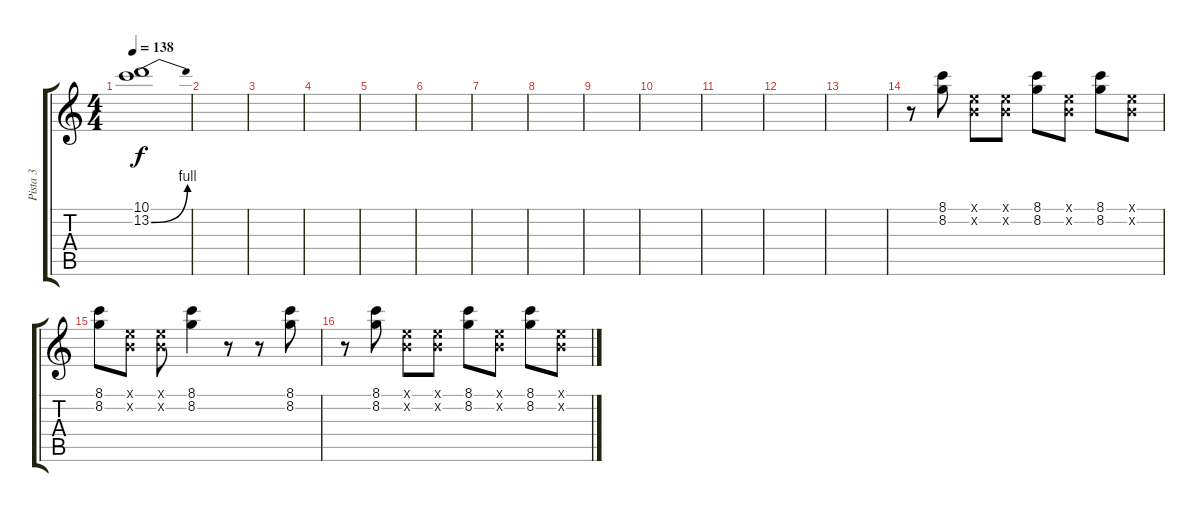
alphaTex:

\track ("Pista 3" "Pista 3") {instrument distortionguitar}
\staff {score tabs}
\tuning (E4 B3 G3 D3 A2 E2) {hide}
\ts (4 4)
\tempo 138
\clef g2
\ks c
(10.1 13.2{be (bend 0 0 60 4)}).1{dy f} |
|
|
|
|
|
|
|
|
|
|
|
|
r.8 (8.1 8.2).8 (0.1{x} 0.2{x}).8 (0.1{x} 0.2{x}).8 (8.1 8.2).8 (0.1{x} 0.2{x}).8 (8.1 8.2).8 (0.1{x} 0.2{x}).8 |
(8.1 8.2).8 (0.1{x} 0.2{x}).8 (0.1{x} 0.2{x}).8 (8.1 8.2).4 r.8 r.8 (8.1 8.2).8 |
r.8 (8.1 8.2).8 (0.1{x} 0.2{x}).8 (0.1{x} 0.2{x}).8 (8.1 8.2).8 (0.1{x} 0.2{x}).8 (8.1 8.2).8 (0.1{x} 0.2{x}).8
